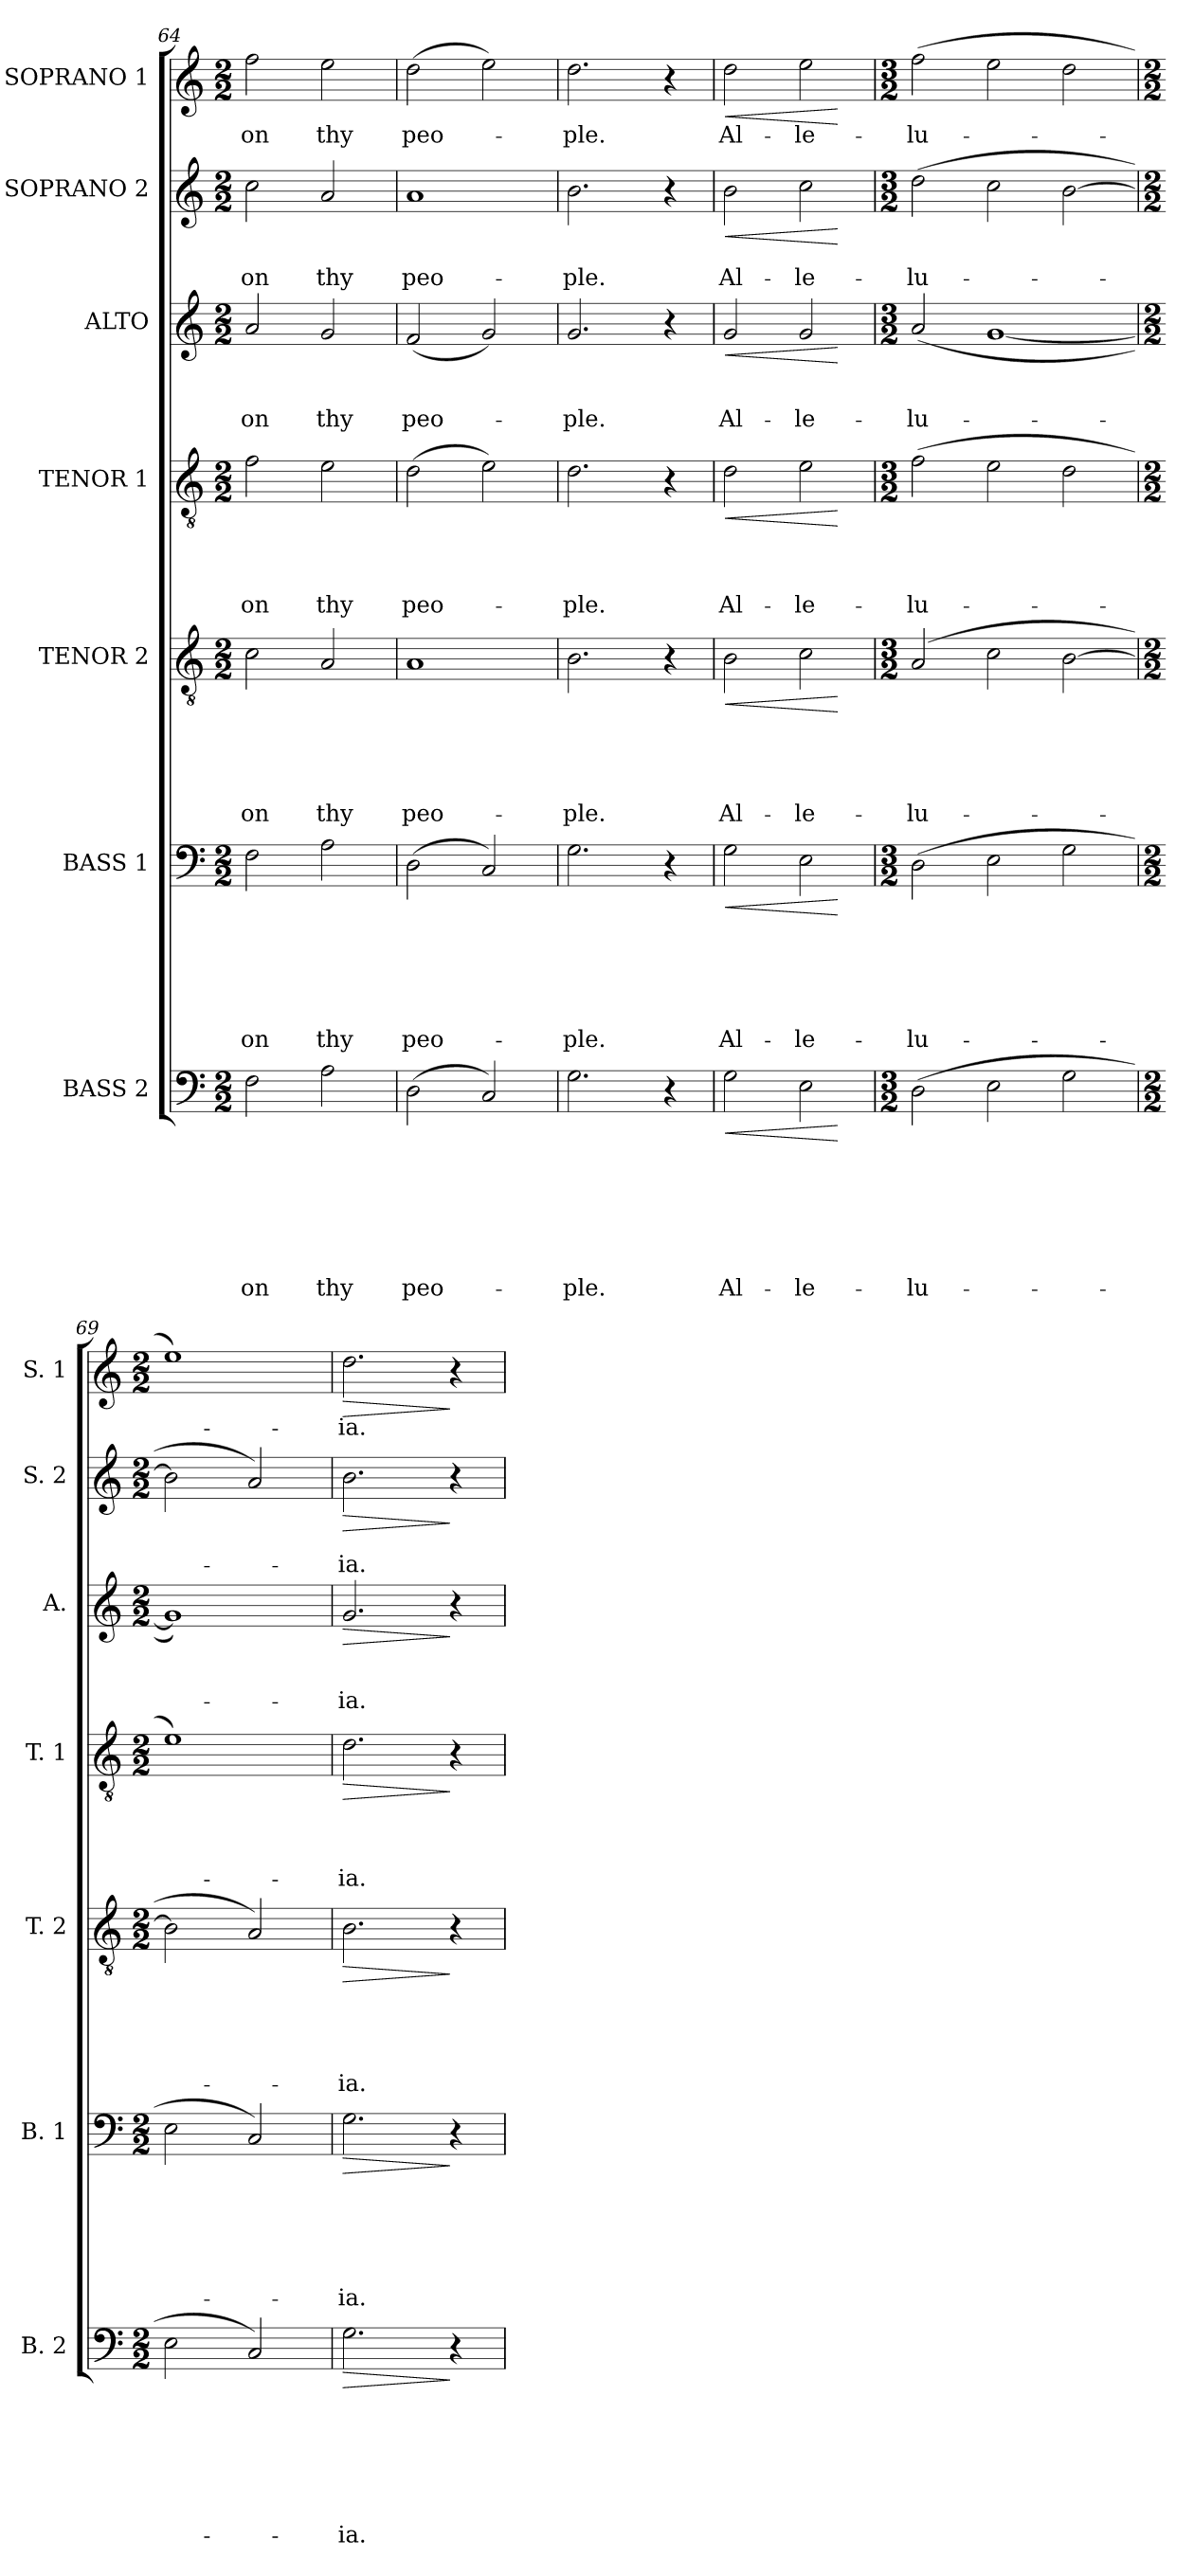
**kern	**text	**text	**text	**text	**text	**text	**text	**dynam	**kern	**text	**text	**text	**text	**text	**text	**dynam	**kern	**text	**text	**text	**text	**text	**dynam	**kern	**text	**text	**text	**text	**dynam	**kern	**text	**text	**text	**dynam	**kern	**text	**text	**dynam	**kern	**text	**dynam
*part7	*part7	*part7	*part7	*part7	*part7	*part7	*part7	*part7	*part6	*part6	*part6	*part6	*part6	*part6	*part6	*part6	*part5	*part5	*part5	*part5	*part5	*part5	*part5	*part4	*part4	*part4	*part4	*part4	*part4	*part3	*part3	*part3	*part3	*part3	*part2	*part2	*part2	*part2	*part1	*part1	*part1
*staff7	*staff7	*staff7	*staff7	*staff7	*staff7	*staff7	*staff7	*staff7	*staff6	*staff6	*staff6	*staff6	*staff6	*staff6	*staff6	*staff6	*staff5	*staff5	*staff5	*staff5	*staff5	*staff5	*staff5	*staff4	*staff4	*staff4	*staff4	*staff4	*staff4	*staff3	*staff3	*staff3	*staff3	*staff3	*staff2	*staff2	*staff2	*staff2	*staff1	*staff1	*staff1
*I"BASS 2	*	*	*	*	*	*	*	*	*I"BASS 1	*	*	*	*	*	*	*	*I"TENOR 2	*	*	*	*	*	*	*I"TENOR 1	*	*	*	*	*	*I"ALTO	*	*	*	*	*I"SOPRANO 2	*	*	*	*I"SOPRANO 1	*	*
*I'B. 2	*	*	*	*	*	*	*	*	*I'B. 1	*	*	*	*	*	*	*	*I'T. 2	*	*	*	*	*	*	*I'T. 1	*	*	*	*	*	*I'A.	*	*	*	*	*I'S. 2	*	*	*	*I'S. 1	*	*
*clefF4	*	*	*	*	*	*	*	*	*clefF4	*	*	*	*	*	*	*	*clefGv2	*	*	*	*	*	*	*clefGv2	*	*	*	*	*	*clefG2	*	*	*	*	*clefG2	*	*	*	*clefG2	*	*
*k[]	*	*	*	*	*	*	*	*	*k[]	*	*	*	*	*	*	*	*k[]	*	*	*	*	*	*	*k[]	*	*	*	*	*	*k[]	*	*	*	*	*k[]	*	*	*	*k[]	*	*
*C:	*	*	*	*	*	*	*	*	*C:	*	*	*	*	*	*	*	*C:	*	*	*	*	*	*	*C:	*	*	*	*	*	*C:	*	*	*	*	*C:	*	*	*	*C:	*	*
*M2/2	*	*	*	*	*	*	*	*	*M2/2	*	*	*	*	*	*	*	*M2/2	*	*	*	*	*	*	*M2/2	*	*	*	*	*	*M2/2	*	*	*	*	*M2/2	*	*	*	*M2/2	*	*
=64	=64	=64	=64	=64	=64	=64	=64	=64	=64	=64	=64	=64	=64	=64	=64	=64	=64	=64	=64	=64	=64	=64	=64	=64	=64	=64	=64	=64	=64	=64	=64	=64	=64	=64	=64	=64	=64	=64	=64	=64	=64
!	!	!	!	!	!	!	!LO:LY:b	!	!	!	!	!	!	!	!LO:LY:b	!	!	!	!	!	!	!LO:LY:b	!	!	!	!	!	!LO:LY:b	!	!	!	!	!LO:LY:b	!	!	!	!LO:LY:b	!	!	!LO:LY:b	!
2F\	.	.	.	.	.	.	-on	.	2F\	.	.	.	.	.	-on	.	2c\	.	.	.	.	-on	.	2f\	.	.	.	-on	.	2a/	.	.	-on	.	2cc\	.	-on	.	2ff\	-on	.
!	!	!	!	!	!	!	!LO:LY:b	!	!	!	!	!	!	!	!LO:LY:b	!	!	!	!	!	!	!LO:LY:b	!	!	!	!	!	!LO:LY:b	!	!	!	!	!LO:LY:b	!	!	!	!LO:LY:b	!	!	!LO:LY:b	!
2A\	.	.	.	.	.	.	thy	.	2A\	.	.	.	.	.	thy	.	2A/	.	.	.	.	thy	.	2e\	.	.	.	thy	.	2g/	.	.	thy	.	2a/	.	thy	.	2ee\	thy	.
=65	=65	=65	=65	=65	=65	=65	=65	=65	=65	=65	=65	=65	=65	=65	=65	=65	=65	=65	=65	=65	=65	=65	=65	=65	=65	=65	=65	=65	=65	=65	=65	=65	=65	=65	=65	=65	=65	=65	=65	=65	=65
!	!	!	!	!	!	!	!LO:LY:b	!	!	!	!	!	!	!	!LO:LY:b	!	!	!	!	!	!	!LO:LY:b	!	!	!	!	!	!LO:LY:b	!	!	!	!	!LO:LY:b	!	!	!	!LO:LY:b	!	!	!LO:LY:b	!
(>2D\	.	.	.	.	.	.	peo-	.	(>2D\	.	.	.	.	.	peo-	.	1A	.	.	.	.	peo-	.	(>2d\	.	.	.	peo-	.	(<2f/	.	.	peo-	.	1a	.	peo-	.	(>2dd\	peo-	.
2C/)	.	.	.	.	.	.	.	.	2C/)	.	.	.	.	.	.	.	.	.	.	.	.	.	.	2e\)	.	.	.	.	.	2g/)	.	.	.	.	.	.	.	.	2ee\)	.	.
=66	=66	=66	=66	=66	=66	=66	=66	=66	=66	=66	=66	=66	=66	=66	=66	=66	=66	=66	=66	=66	=66	=66	=66	=66	=66	=66	=66	=66	=66	=66	=66	=66	=66	=66	=66	=66	=66	=66	=66	=66	=66
!	!	!	!	!	!	!	!LO:LY:b	!	!	!	!	!	!	!	!LO:LY:b	!	!	!	!	!	!	!LO:LY:b	!	!	!	!	!	!LO:LY:b	!	!	!	!	!LO:LY:b	!	!	!	!LO:LY:b	!	!	!LO:LY:b	!
2.G\	.	.	.	.	.	.	-ple.	.	2.G\	.	.	.	.	.	-ple.	.	2.B\	.	.	.	.	-ple.	.	2.d\	.	.	.	-ple.	.	2.g/	.	.	-ple.	.	2.b\	.	-ple.	.	2.dd\	-ple.	.
4r	.	.	.	.	.	.	.	.	4r	.	.	.	.	.	.	.	4r	.	.	.	.	.	.	4r	.	.	.	.	.	4r	.	.	.	.	4r	.	.	.	4r	.	.
!!LO:PB:g=z
=67	=67	=67	=67	=67	=67	=67	=67	=67	=67	=67	=67	=67	=67	=67	=67	=67	=67	=67	=67	=67	=67	=67	=67	=67	=67	=67	=67	=67	=67	=67	=67	=67	=67	=67	=67	=67	=67	=67	=67	=67	=67
!	!	!	!	!	!	!	!LO:LY:b	!LO:HP:b	!	!	!	!	!	!	!LO:LY:b	!LO:HP:b	!	!	!	!	!	!LO:LY:b	!LO:HP:b	!	!	!	!	!LO:LY:b	!LO:HP:b	!	!	!	!LO:LY:b	!LO:HP:b	!	!	!LO:LY:b	!LO:HP:b	!	!LO:LY:b	!LO:HP:b
2G\	.	.	.	.	.	.	Al-	<	2G\	.	.	.	.	.	Al-	<	2B\	.	.	.	.	Al-	<	2d\	.	.	.	Al-	<	2g/	.	.	Al-	<	2b\	.	Al-	<	2dd\	Al-	<
!	!	!	!	!	!	!	!LO:LY:b	!	!	!	!	!	!	!	!LO:LY:b	!	!	!	!	!	!	!LO:LY:b	!	!	!	!	!	!LO:LY:b	!	!	!	!	!LO:LY:b	!	!	!	!LO:LY:b	!	!	!LO:LY:b	!
2E\	.	.	.	.	.	.	-le-	.	2E\	.	.	.	.	.	-le-	.	2c\	.	.	.	.	-le-	.	2e\	.	.	.	-le-	.	2g/	.	.	-le-	.	2cc\	.	-le-	.	2ee\	-le-	.
.	.	.	.	.	.	.	.	[	.	.	.	.	.	.	.	[	.	.	.	.	.	.	[	.	.	.	.	.	[	.	.	.	.	[	.	.	.	[	.	.	[
=68	=68	=68	=68	=68	=68	=68	=68	=68	=68	=68	=68	=68	=68	=68	=68	=68	=68	=68	=68	=68	=68	=68	=68	=68	=68	=68	=68	=68	=68	=68	=68	=68	=68	=68	=68	=68	=68	=68	=68	=68	=68
*M3/2	*	*	*	*	*	*	*	*	*M3/2	*	*	*	*	*	*	*	*M3/2	*	*	*	*	*	*	*M3/2	*	*	*	*	*	*M3/2	*	*	*	*	*M3/2	*	*	*	*M3/2	*	*
!	!	!	!	!	!	!	!LO:LY:b	!	!	!	!	!	!	!	!LO:LY:b	!	!	!	!	!	!	!LO:LY:b	!	!	!	!	!	!LO:LY:b	!	!	!	!	!LO:LY:b	!	!	!	!LO:LY:b	!	!	!LO:LY:b	!
(>2D\	.	.	.	.	.	.	-lu-	.	(>2D\	.	.	.	.	.	-lu-	.	(2A/	.	.	.	.	-lu-	.	(>2f\	.	.	.	-lu-	.	(<2a/	.	.	-lu-	.	(>2dd\	.	-lu-	.	(>2ff\	-lu-	.
2E\	.	.	.	.	.	.	.	.	2E\	.	.	.	.	.	.	.	2c\	.	.	.	.	.	.	2e\	.	.	.	.	.	[<1g	.	.	.	.	2cc\	.	.	.	2ee\	.	.
2G\	.	.	.	.	.	.	.	.	2G\	.	.	.	.	.	.	.	[>2B\	.	.	.	.	.	.	2d\	.	.	.	.	.	.	.	.	.	.	[>2b\	.	.	.	2dd\	.	.
=69	=69	=69	=69	=69	=69	=69	=69	=69	=69	=69	=69	=69	=69	=69	=69	=69	=69	=69	=69	=69	=69	=69	=69	=69	=69	=69	=69	=69	=69	=69	=69	=69	=69	=69	=69	=69	=69	=69	=69	=69	=69
*M2/2	*	*	*	*	*	*	*	*	*M2/2	*	*	*	*	*	*	*	*M2/2	*	*	*	*	*	*	*M2/2	*	*	*	*	*	*M2/2	*	*	*	*	*M2/2	*	*	*	*M2/2	*	*
2E\	.	.	.	.	.	.	.	.	2E\	.	.	.	.	.	.	.	2B\]	.	.	.	.	.	.	1e)	.	.	.	.	.	1g])	.	.	.	.	2b\]	.	.	.	1ee)	.	.
2C/)	.	.	.	.	.	.	.	.	2C/)	.	.	.	.	.	.	.	2A/)	.	.	.	.	.	.	.	.	.	.	.	.	.	.	.	.	.	2a/)	.	.	.	.	.	.
=70	=70	=70	=70	=70	=70	=70	=70	=70	=70	=70	=70	=70	=70	=70	=70	=70	=70	=70	=70	=70	=70	=70	=70	=70	=70	=70	=70	=70	=70	=70	=70	=70	=70	=70	=70	=70	=70	=70	=70	=70	=70
!	!	!	!	!	!	!	!LO:LY:b	!LO:HP:b	!	!	!	!	!	!	!LO:LY:b	!LO:HP:b	!	!	!	!	!	!LO:LY:b	!LO:HP:b	!	!	!	!	!LO:LY:b	!LO:HP:b	!	!	!	!LO:LY:b	!LO:HP:b	!	!	!LO:LY:b	!LO:HP:b	!	!LO:LY:b	!LO:HP:b
2.G\	.	.	.	.	.	.	-ia.	>	2.G\	.	.	.	.	.	-ia.	>	2.B\	.	.	.	.	-ia.	>	2.d\	.	.	.	-ia.	>	2.g/	.	.	-ia.	>	2.b\	.	-ia.	>	2.dd\	-ia.	>
4r	.	.	.	.	.	.	.	]	4r	.	.	.	.	.	.	]	4r	.	.	.	.	.	]	4r	.	.	.	.	]	4r	.	.	.	]	4r	.	.	]	4r	.	]
=	=	=	=	=	=	=	=	=	=	=	=	=	=	=	=	=	=	=	=	=	=	=	=	=	=	=	=	=	=	=	=	=	=	=	=	=	=	=	=	=	=
*-	*-	*-	*-	*-	*-	*-	*-	*-	*-	*-	*-	*-	*-	*-	*-	*-	*-	*-	*-	*-	*-	*-	*-	*-	*-	*-	*-	*-	*-	*-	*-	*-	*-	*-	*-	*-	*-	*-	*-	*-	*-
